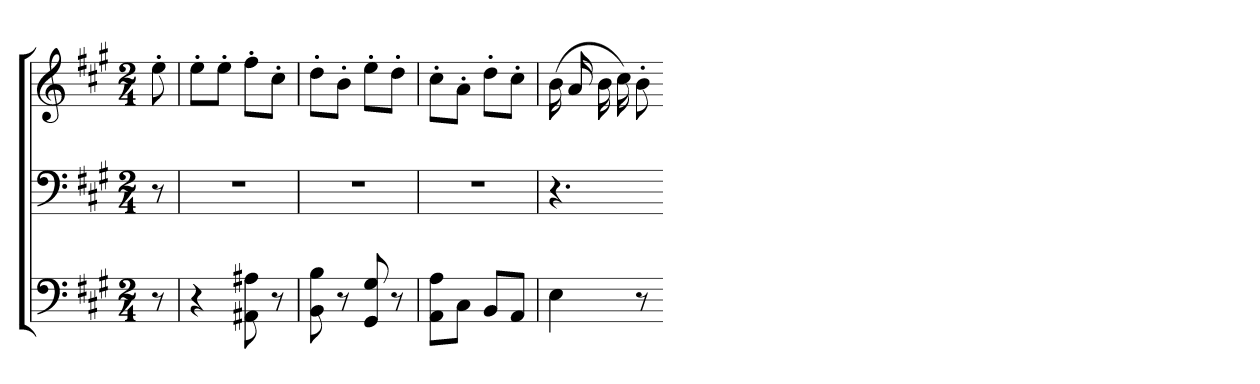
**kern	**kern	**kern
*part3	*part2	*part1
*staff3	*staff2	*staff1
*clefF4	*clefF4	*clefG2
*k[f#c#g#]	*k[f#c#g#]	*k[f#c#g#]
*A:	*A:	*A:
*M2/4	*M2/4	*M2/4
=	=	=
8r	8r	8ee'
=	=	=
4r	2r	8ee'L
.	.	8ee'J
8AA#X 8A#X	.	8ff#'L
8r	.	8cc#'J
=	=	=
8BB 8B	2r	8dd'L
8r	.	8b'J
8GG# 8G#	.	8ee'L
8r	.	8dd'J
=	=	=
8AA 8AL	2r	8cc#'L
8C#J	.	8a'J
8BBL	.	8dd'L
8AAJ	.	8cc#'J
=	=	=
4E	4.r	(16b
.	.	16a
.	.	16b
.	.	16cc#)
8r	.	8b'
=-	=-	=-
*-	*-	*-
